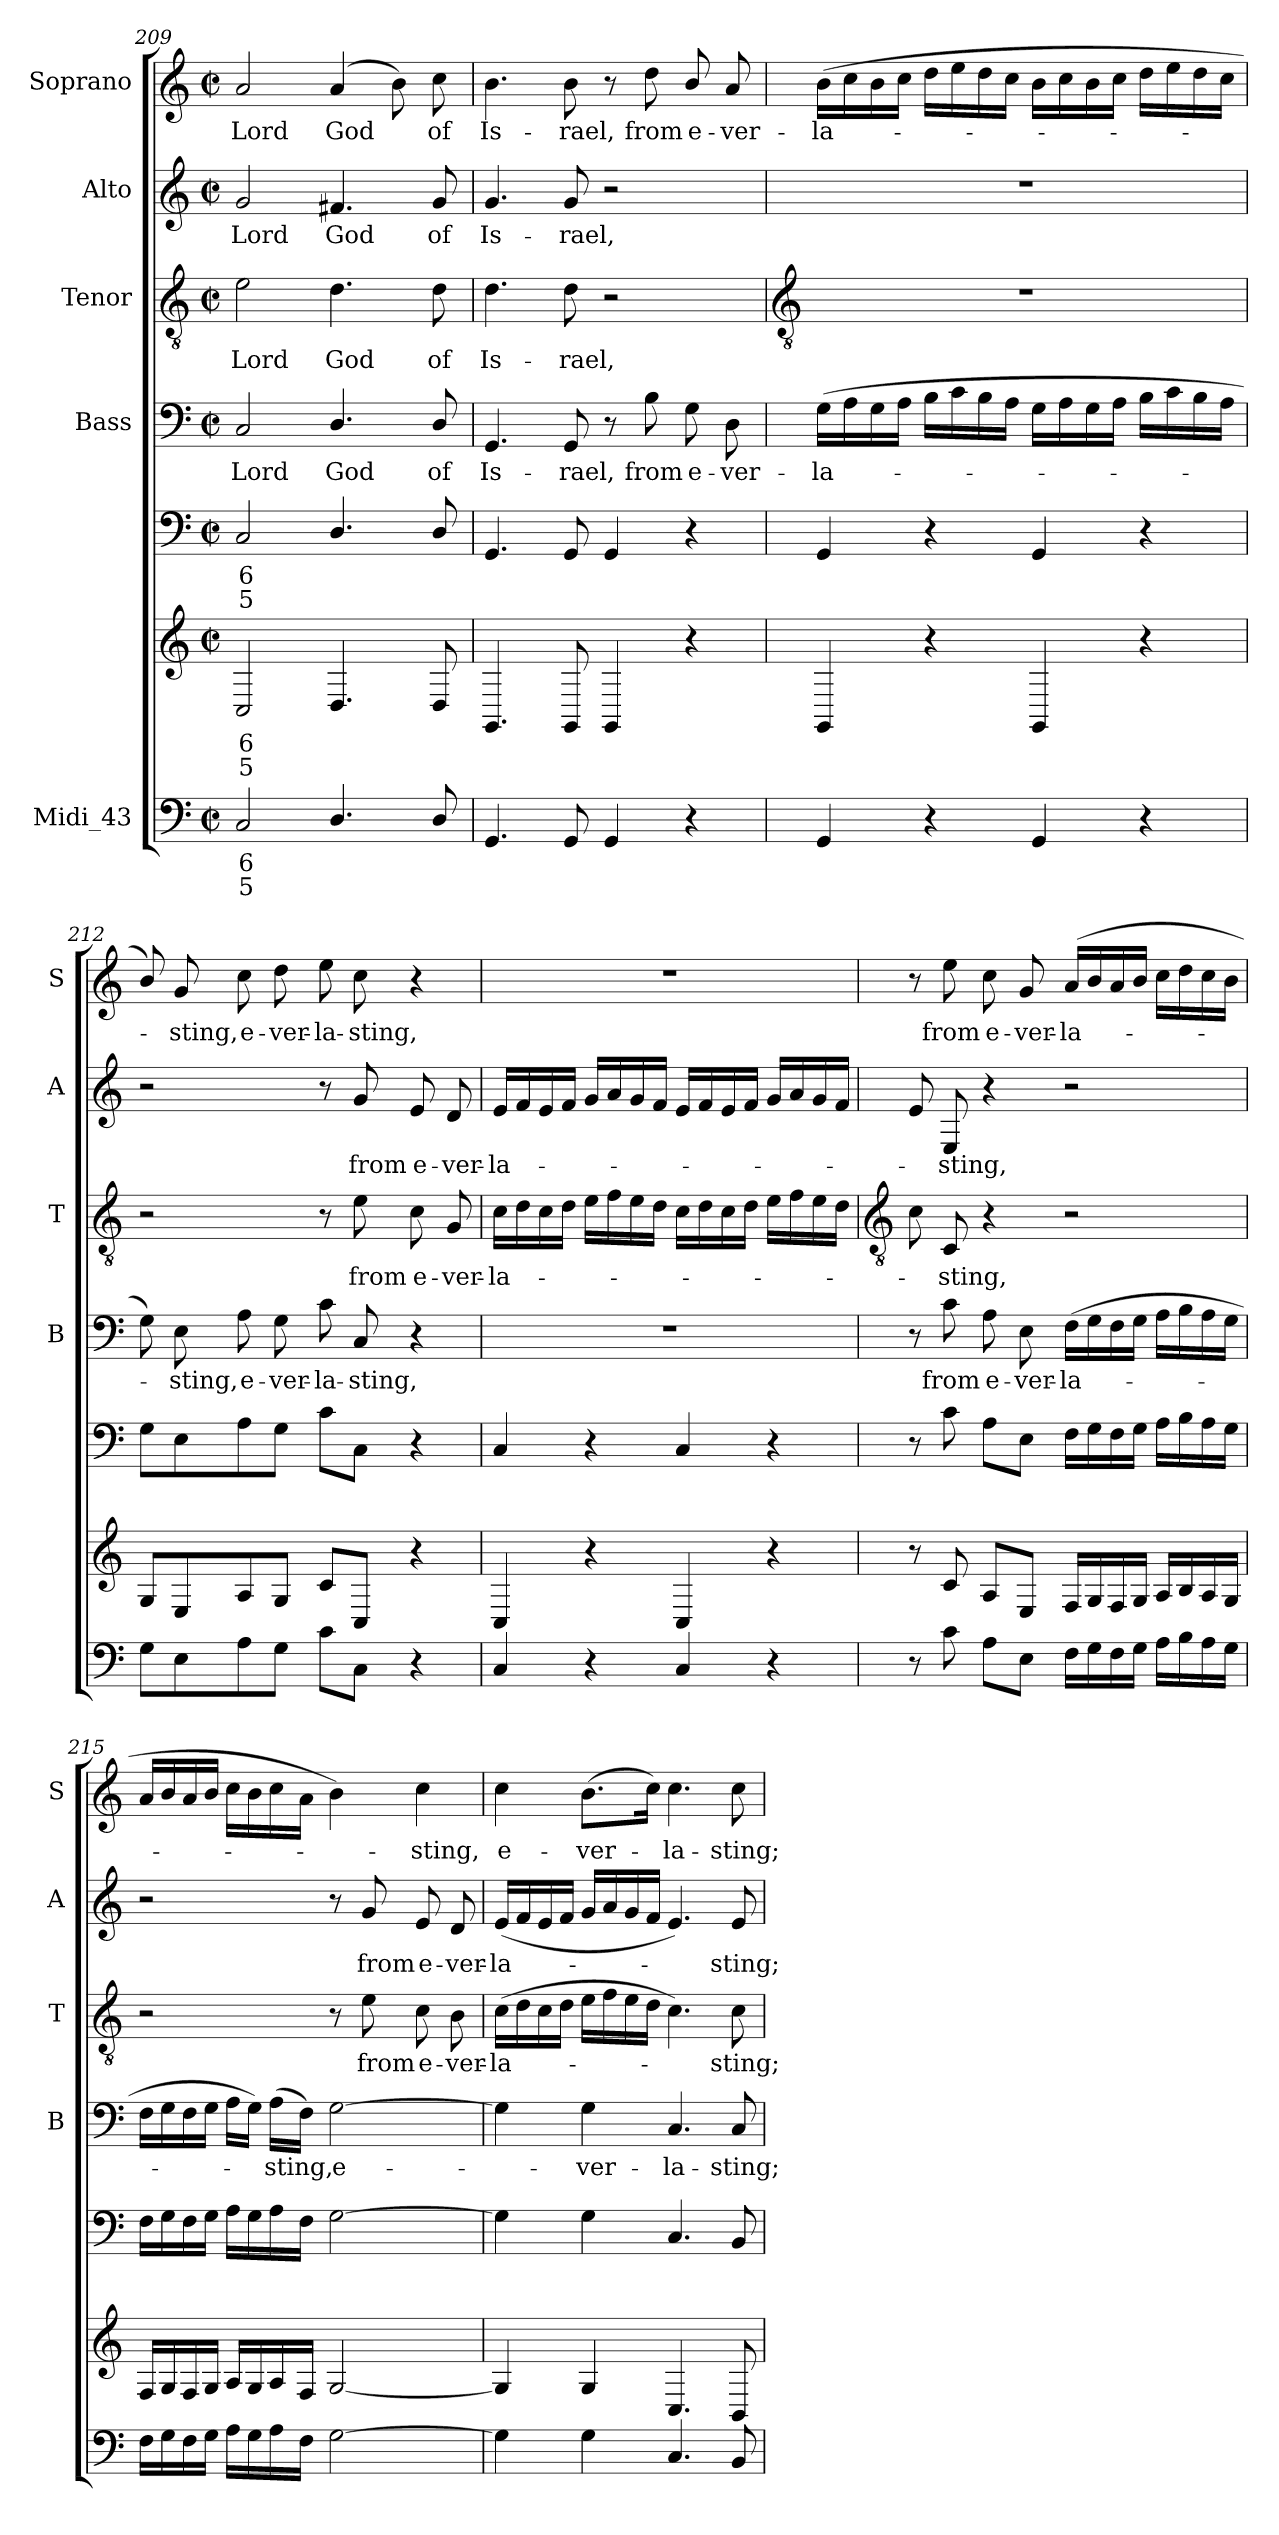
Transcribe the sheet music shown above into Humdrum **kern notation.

**kern	**text	**text	**kern	**text	**text	**kern	**text	**text	**kern	**text	**kern	**text	**kern	**text	**kern	**text
*part5	*part5	*part5	*part5	*part5	*part5	*part5	*part5	*part5	*part4	*part4	*part3	*part3	*part2	*part2	*part1	*part1
*staff7	*staff7	*staff7	*staff6	*staff6	*staff6	*staff5	*staff5	*staff5	*staff4	*staff4	*staff3	*staff3	*staff2	*staff2	*staff1	*staff1
*I"Midi_43	*	*	*	*	*	*	*	*	*I"Bass	*	*I"Tenor	*	*I"Alto	*	*I"Soprano	*
*	*	*	*	*	*	*	*	*	*I'B	*	*I'T	*	*I'A	*	*I'S	*
*clefF4	*	*	*clefG2	*	*	*clefF4	*	*	*clefF4	*	*clefGv2	*	*clefG2	*	*clefG2	*
*k[]	*	*	*k[]	*	*	*k[]	*	*	*k[]	*	*k[]	*	*k[]	*	*k[]	*
*C:	*	*	*C:	*	*	*C:	*	*	*C:	*	*C:	*	*C:	*	*C:	*
*M2/2	*	*	*M2/2	*	*	*M2/2	*	*	*M2/2	*	*M2/2	*	*M2/2	*	*M2/2	*
*met(c|)	*	*	*met(c|)	*	*	*met(c|)	*	*	*met(c|)	*	*met(c|)	*	*met(c|)	*	*met(c|)	*
=209	=209	=209	=209	=209	=209	=209	=209	=209	=209	=209	=209	=209	=209	=209	=209	=209
!	!LO:LY:b	!LO:LY:b	!	!LO:LY:b	!LO:LY:b	!	!LO:LY:b	!LO:LY:b	!	!LO:LY:b	!	!LO:LY:b	!	!LO:LY:b	!	!LO:LY:b
2C	6	5	2C	6	5	2C	6	5	2C	Lord	2e	Lord	2g	Lord	2a	Lord
!	!	!	!	!	!	!	!	!	!	!LO:LY:b	!	!LO:LY:b	!	!LO:LY:b	!	!LO:LY:b
4.D/	.	.	4.D/	.	.	4.D/	.	.	4.D/	God	4.d	God	4.f#X	God	(<4a	God
.	.	.	.	.	.	.	.	.	.	.	.	.	.	.	8b)	.
!	!	!	!	!	!	!	!	!	!	!LO:LY:b	!	!LO:LY:b	!	!LO:LY:b	!	!LO:LY:b
8D/	.	.	8D/	.	.	8D/	.	.	8D/	of	8d	of	8g	of	8cc	of
=210	=210	=210	=210	=210	=210	=210	=210	=210	=210	=210	=210	=210	=210	=210	=210	=210
!	!	!	!	!	!	!	!	!	!	!LO:LY:b	!	!LO:LY:b	!	!LO:LY:b	!	!LO:LY:b
4.GG	.	.	4.GG	.	.	4.GG	.	.	4.GG	Is-	4.d	Is-	4.g	Is-	4.b	Is-
!	!	!	!	!	!	!	!	!	!	!LO:LY:b	!	!LO:LY:b	!	!LO:LY:b	!	!LO:LY:b
8GG	.	.	8GG	.	.	8GG	.	.	8GG	-rael,	8d	-rael,	8g	-rael,	8b	-rael,
4GG	.	.	4GG	.	.	4GG	.	.	8r	.	2r	.	2r	.	8r	.
!	!	!	!	!	!	!	!	!	!	!LO:LY:b	!	!	!	!	!	!LO:LY:b
.	.	.	.	.	.	.	.	.	8B	from	.	.	.	.	8dd	from
!	!	!	!	!	!	!	!	!	!	!LO:LY:b	!	!	!	!	!	!LO:LY:b
4r	.	.	4r	.	.	4r	.	.	8G	e-	.	.	.	.	8b/	e-
!	!	!	!	!	!	!	!	!	!	!LO:LY:b	!	!	!	!	!	!LO:LY:b
.	.	.	.	.	.	.	.	.	8D	-ver-	.	.	.	.	8a	-ver-
!!LO:LB:g=z
=211	=211	=211	=211	=211	=211	=211	=211	=211	=211	=211	=211	=211	=211	=211	=211	=211
*	*	*	*	*	*	*	*	*	*	*	*clefGv2	*	*	*	*	*
!	!	!	!	!	!	!	!	!	!	!LO:LY:b	!	!	!	!	!	!LO:LY:b
4GG	.	.	4GG	.	.	4GG	.	.	(>16GLL	-la-	1r	.	1r	.	(>16bLL	-la-
.	.	.	.	.	.	.	.	.	16A	.	.	.	.	.	16cc	.
.	.	.	.	.	.	.	.	.	16G	.	.	.	.	.	16b	.
.	.	.	.	.	.	.	.	.	16AJJ	.	.	.	.	.	16ccJJ	.
4r	.	.	4r	.	.	4r	.	.	16BLL	.	.	.	.	.	16ddLL	.
.	.	.	.	.	.	.	.	.	16c	.	.	.	.	.	16ee	.
.	.	.	.	.	.	.	.	.	16B	.	.	.	.	.	16dd	.
.	.	.	.	.	.	.	.	.	16AJJ	.	.	.	.	.	16ccJJ	.
4GG	.	.	4GG	.	.	4GG	.	.	16GLL	.	.	.	.	.	16bLL	.
.	.	.	.	.	.	.	.	.	16A	.	.	.	.	.	16cc	.
.	.	.	.	.	.	.	.	.	16G	.	.	.	.	.	16b	.
.	.	.	.	.	.	.	.	.	16AJJ	.	.	.	.	.	16ccJJ	.
4r	.	.	4r	.	.	4r	.	.	16BLL	.	.	.	.	.	16ddLL	.
.	.	.	.	.	.	.	.	.	16c	.	.	.	.	.	16ee	.
.	.	.	.	.	.	.	.	.	16B	.	.	.	.	.	16dd	.
.	.	.	.	.	.	.	.	.	16AJJ	.	.	.	.	.	16ccJJ	.
=212	=212	=212	=212	=212	=212	=212	=212	=212	=212	=212	=212	=212	=212	=212	=212	=212
8GL	.	.	8GL	.	.	8GL	.	.	8G)	.	2r	.	2r	.	8b/)	.
!	!	!	!	!	!	!	!	!	!	!LO:LY:b	!	!	!	!	!	!LO:LY:b
8E	.	.	8E	.	.	8E	.	.	8E	sting,	.	.	.	.	8g	sting,
!	!	!	!	!	!	!	!	!	!	!LO:LY:b	!	!	!	!	!	!LO:LY:b
8A	.	.	8A	.	.	8A	.	.	8A	e-	.	.	.	.	8cc	e-
!	!	!	!	!	!	!	!	!	!	!LO:LY:b	!	!	!	!	!	!LO:LY:b
8GJ	.	.	8GJ	.	.	8GJ	.	.	8G	-ver-	.	.	.	.	8dd	-ver-
!	!	!	!	!	!	!	!	!	!	!LO:LY:b	!	!	!	!	!	!LO:LY:b
8cL	.	.	8cL	.	.	8cL	.	.	8c	-la-	8r	.	8r	.	8ee	-la-
!	!	!	!	!	!	!	!	!	!	!LO:LY:b	!	!LO:LY:b	!	!LO:LY:b	!	!LO:LY:b
8CJ	.	.	8CJ	.	.	8CJ	.	.	8C	-sting,	8e	from	8g	from	8cc	-sting,
!	!	!	!	!	!	!	!	!	!	!	!	!LO:LY:b	!	!LO:LY:b	!	!
4r	.	.	4r	.	.	4r	.	.	4r	.	8c	e-	8e	e-	4r	.
!	!	!	!	!	!	!	!	!	!	!	!	!LO:LY:b	!	!LO:LY:b	!	!
.	.	.	.	.	.	.	.	.	.	.	8G	-ver-	8d	-ver-	.	.
=213	=213	=213	=213	=213	=213	=213	=213	=213	=213	=213	=213	=213	=213	=213	=213	=213
!	!	!	!	!	!	!	!	!	!	!	!	!LO:LY:b	!	!LO:LY:b	!	!
4C	.	.	4C	.	.	4C	.	.	1r	.	16cLL	-la-	16eLL	-la-	1r	.
.	.	.	.	.	.	.	.	.	.	.	16d	.	16f	.	.	.
.	.	.	.	.	.	.	.	.	.	.	16c	.	16e	.	.	.
.	.	.	.	.	.	.	.	.	.	.	16dJJ	.	16fJJ	.	.	.
4r	.	.	4r	.	.	4r	.	.	.	.	16eLL	.	16gLL	.	.	.
.	.	.	.	.	.	.	.	.	.	.	16f	.	16a	.	.	.
.	.	.	.	.	.	.	.	.	.	.	16e	.	16g	.	.	.
.	.	.	.	.	.	.	.	.	.	.	16dJJ	.	16fJJ	.	.	.
4C	.	.	4C	.	.	4C	.	.	.	.	16cLL	.	16eLL	.	.	.
.	.	.	.	.	.	.	.	.	.	.	16d	.	16f	.	.	.
.	.	.	.	.	.	.	.	.	.	.	16c	.	16e	.	.	.
.	.	.	.	.	.	.	.	.	.	.	16dJJ	.	16fJJ	.	.	.
4r	.	.	4r	.	.	4r	.	.	.	.	16eLL	.	16gLL	.	.	.
.	.	.	.	.	.	.	.	.	.	.	16f	.	16a	.	.	.
.	.	.	.	.	.	.	.	.	.	.	16e	.	16g	.	.	.
.	.	.	.	.	.	.	.	.	.	.	16dJJ	.	16fJJ	.	.	.
!!LO:LB:g=z
=214	=214	=214	=214	=214	=214	=214	=214	=214	=214	=214	=214	=214	=214	=214	=214	=214
*	*	*	*	*	*	*	*	*	*	*	*clefGv2	*	*	*	*	*
8r	.	.	8r	.	.	8r	.	.	8r	.	8c	.	8e	.	8r	.
!	!	!	!	!	!	!	!	!	!	!LO:LY:b	!	!LO:LY:b	!	!LO:LY:b	!	!LO:LY:b
8c	.	.	8c	.	.	8c	.	.	8c	from	8C	sting,	8E	sting,	8ee	from
!	!	!	!	!	!	!	!	!	!	!LO:LY:b	!	!	!	!	!	!LO:LY:b
8AL	.	.	8AL	.	.	8AL	.	.	8A	e-	4r	.	4r	.	8cc	e-
!	!	!	!	!	!	!	!	!	!	!LO:LY:b	!	!	!	!	!	!LO:LY:b
8EJ	.	.	8EJ	.	.	8EJ	.	.	8E	-ver-	.	.	.	.	8g	-ver-
!	!	!	!	!	!	!	!	!	!	!LO:LY:b	!	!	!	!	!	!LO:LY:b
16FLL	.	.	16FLL	.	.	16FLL	.	.	(>16FLL	-la-	2r	.	2r	.	(>16aLL	-la-
16G	.	.	16G	.	.	16G	.	.	16G	.	.	.	.	.	16b	.
16F	.	.	16F	.	.	16F	.	.	16F	.	.	.	.	.	16a	.
16GJJ	.	.	16GJJ	.	.	16GJJ	.	.	16GJJ	.	.	.	.	.	16bJJ	.
16ALL	.	.	16ALL	.	.	16ALL	.	.	16ALL	.	.	.	.	.	16ccLL	.
16B	.	.	16B	.	.	16B	.	.	16B	.	.	.	.	.	16dd	.
16A	.	.	16A	.	.	16A	.	.	16A	.	.	.	.	.	16cc	.
16GJJ	.	.	16GJJ	.	.	16GJJ	.	.	16GJJ	.	.	.	.	.	16bJJ	.
=215	=215	=215	=215	=215	=215	=215	=215	=215	=215	=215	=215	=215	=215	=215	=215	=215
16FLL	.	.	16FLL	.	.	16FLL	.	.	16FLL	.	2r	.	2r	.	16aLL	.
16G	.	.	16G	.	.	16G	.	.	16G	.	.	.	.	.	16b	.
16F	.	.	16F	.	.	16F	.	.	16F	.	.	.	.	.	16a	.
16GJJ	.	.	16GJJ	.	.	16GJJ	.	.	16GJJ	.	.	.	.	.	16bJJ	.
16ALL	.	.	16ALL	.	.	16ALL	.	.	16ALL	.	.	.	.	.	16ccLL	.
16G	.	.	16G	.	.	16G	.	.	16GJJ)	.	.	.	.	.	16b	.
!	!	!	!	!	!	!	!	!	!	!LO:LY:b	!	!	!	!	!	!
16A	.	.	16A	.	.	16A	.	.	(>16ALL	sting,	.	.	.	.	16cc	.
16FJJ	.	.	16FJJ	.	.	16FJJ	.	.	16FJJ)	.	.	.	.	.	16aJJ	.
!	!	!	!	!	!	!	!	!	!	!LO:LY:b	!	!	!	!	!	!
[2G	.	.	[2G	.	.	[2G	.	.	[2G	e-	8r	.	8r	.	4b)	.
!	!	!	!	!	!	!	!	!	!	!	!	!LO:LY:b	!	!LO:LY:b	!	!
.	.	.	.	.	.	.	.	.	.	.	8e	from	8g	from	.	.
!	!	!	!	!	!	!	!	!	!	!	!	!LO:LY:b	!	!LO:LY:b	!	!LO:LY:b
.	.	.	.	.	.	.	.	.	.	.	8c	e-	8e	e-	4cc	sting,
!	!	!	!	!	!	!	!	!	!	!	!	!LO:LY:b	!	!LO:LY:b	!	!
.	.	.	.	.	.	.	.	.	.	.	8B	-ver-	8d	-ver-	.	.
=216	=216	=216	=216	=216	=216	=216	=216	=216	=216	=216	=216	=216	=216	=216	=216	=216
!	!	!	!	!	!	!	!	!	!	!	!	!LO:LY:b	!	!LO:LY:b	!	!LO:LY:b
4G]	.	.	4G]	.	.	4G]	.	.	4G]	.	(>16cLL	-la-	(<16eLL	-la-	4cc	e-
.	.	.	.	.	.	.	.	.	.	.	16d	.	16f	.	.	.
.	.	.	.	.	.	.	.	.	.	.	16c	.	16e	.	.	.
.	.	.	.	.	.	.	.	.	.	.	16dJJ	.	16fJJ	.	.	.
!	!	!	!	!	!	!	!	!	!	!LO:LY:b	!	!	!	!	!	!LO:LY:b
4G	.	.	4G	.	.	4G	.	.	4G	ver-	16eLL	.	16gLL	.	(>8.bL	-ver-
.	.	.	.	.	.	.	.	.	.	.	16f	.	16a	.	.	.
.	.	.	.	.	.	.	.	.	.	.	16e	.	16g	.	.	.
.	.	.	.	.	.	.	.	.	.	.	16dJJ	.	16fJJ	.	16ccJ)	.
!	!	!	!	!	!	!	!	!	!	!LO:LY:b	!	!	!	!	!	!LO:LY:b
4.C	.	.	4.C	.	.	4.C	.	.	4.C	-la-	4.c)	.	4.e)	.	4.cc	la-
!	!	!	!	!	!	!	!	!	!	!LO:LY:b	!	!LO:LY:b	!	!LO:LY:b	!	!LO:LY:b
8BB	.	.	8BB	.	.	8BB	.	.	8C	-sting;	8c	sting;	8e	sting;	8cc	-sting;
=	=	=	=	=	=	=	=	=	=	=	=	=	=	=	=	=
*-	*-	*-	*-	*-	*-	*-	*-	*-	*-	*-	*-	*-	*-	*-	*-	*-
